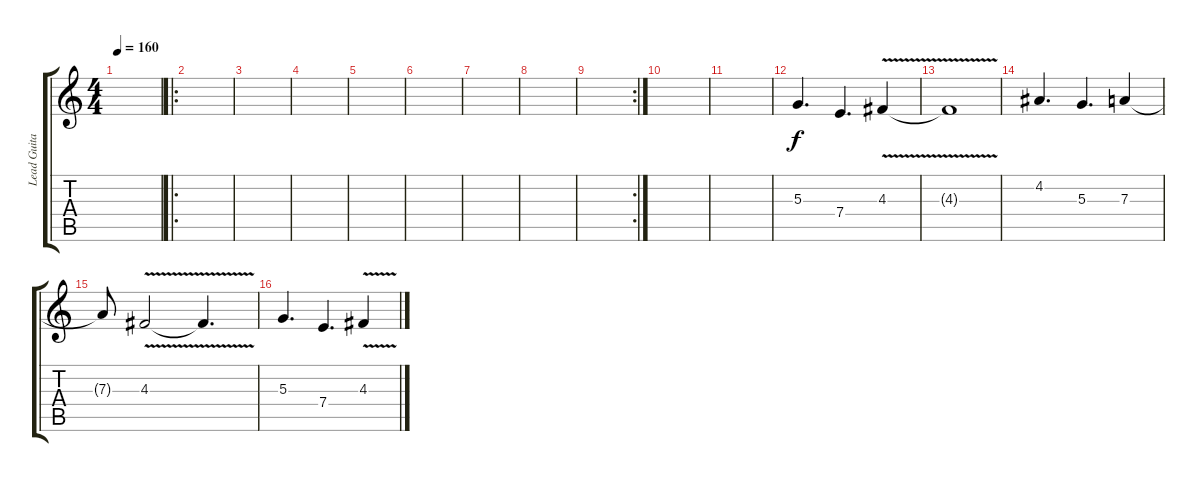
\track ("Lead Guitar" "Lead Guita") {instrument electricguitarjazz}
\staff {score tabs}
\tuning (B3 Gb3 D3 A2 E2 B1) {hide}
\ts (4 4)
\tempo 160
\clef g2
\ks c
|
\ro
|
|
|
|
|
|
|
\rc 2
|
|
|
5.3.4{d} 7.4.4{d} 4.3{v}.4 |
4.3{t}.1 |
4.2.4{d} 5.3.4{d} 7.3.4 |
7.3{t}.8 4.3{v}.2 4.3{t}.4{d} |
5.3.4{d} 7.4.4{d} 4.3{v}.4
